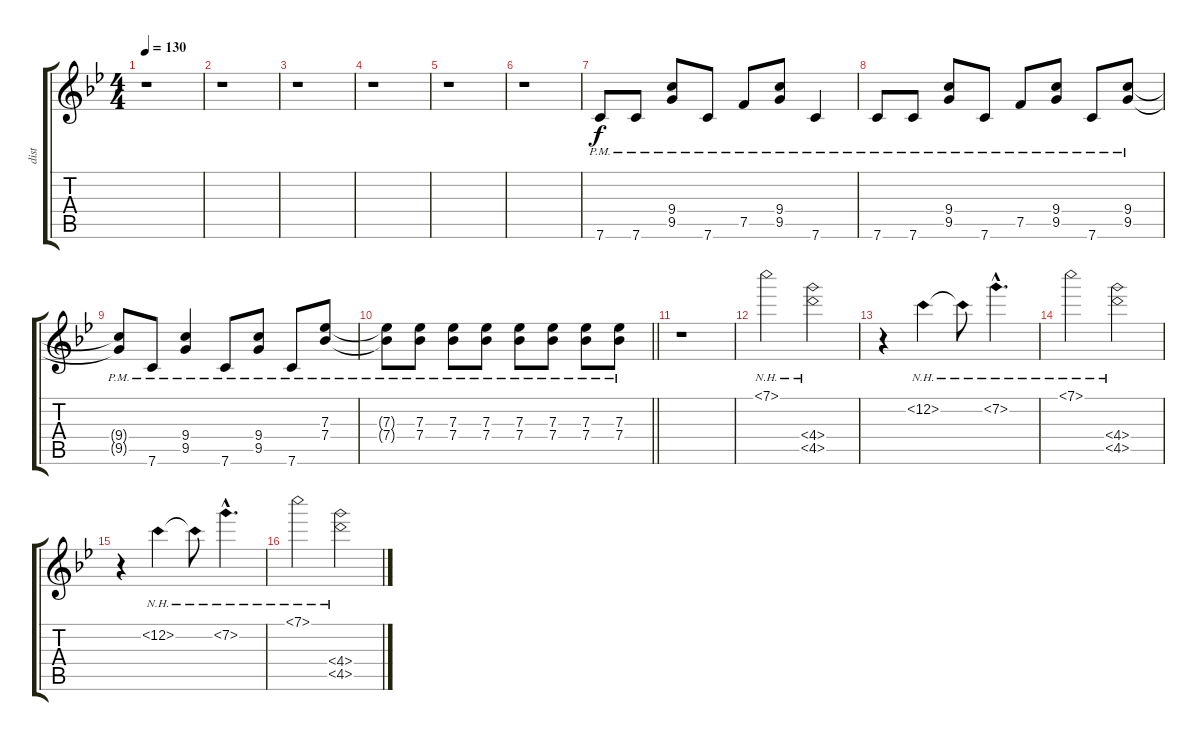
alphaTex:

\track ("dist" "dist") {instrument distortionguitar}
\staff {score tabs}
\tuning (F4 C4 Ab3 Eb3 Bb2 F2) {hide}
\ts (4 4)
\tempo 130
\clef g2
\ks bb
r.1{dy f} |
r.1 |
r.1 |
r.1 |
r.1 |
r.1 |
7.6{pm}.8 7.6{pm}.8 (9.4{pm} 9.5{pm}).8 7.6{pm}.8 7.5{pm}.8 (9.4{pm} 9.5{pm}).8 7.6{pm}.4 |
7.6{pm}.8 7.6{pm}.8 (9.4{pm} 9.5{pm}).8 7.6{pm}.8 7.5{pm}.8 (9.4{pm} 9.5{pm}).8 7.6{pm}.8 (9.4{pm} 9.5{pm}).8 |
(9.4{pm t} 9.5{pm t}).8 7.6{pm}.8 (9.4{pm} 9.5{pm}).4 7.6{pm}.8 (9.4{pm} 9.5{pm}).8 7.6{pm}.8 (7.3{pm} 7.4{pm}).8 |
\barLineRight lightlight
(7.3{pm t} 7.4{pm t}).8 (7.3{pm} 7.4{pm}).8 (7.3{pm} 7.4{pm}).8 (7.3{pm} 7.4{pm}).8 (7.3{pm} 7.4{pm}).8 (7.3{pm} 7.4{pm}).8 (7.3{pm} 7.4{pm}).8 (7.3{pm} 7.4{pm}).8 |
r.1 |
7.1{nh}.2 (4.4{nh} 4.5{nh}).2 |
r.4 12.2{nh}.4 12.2{nh t}.8 7.2{nh hac}.4{d} |
7.1{nh}.2 (4.4{nh} 4.5{nh}).2 |
r.4 12.2{nh}.4 12.2{nh t}.8 7.2{nh hac}.4{d} |
7.1{nh}.2 (4.4{nh} 4.5{nh}).2
